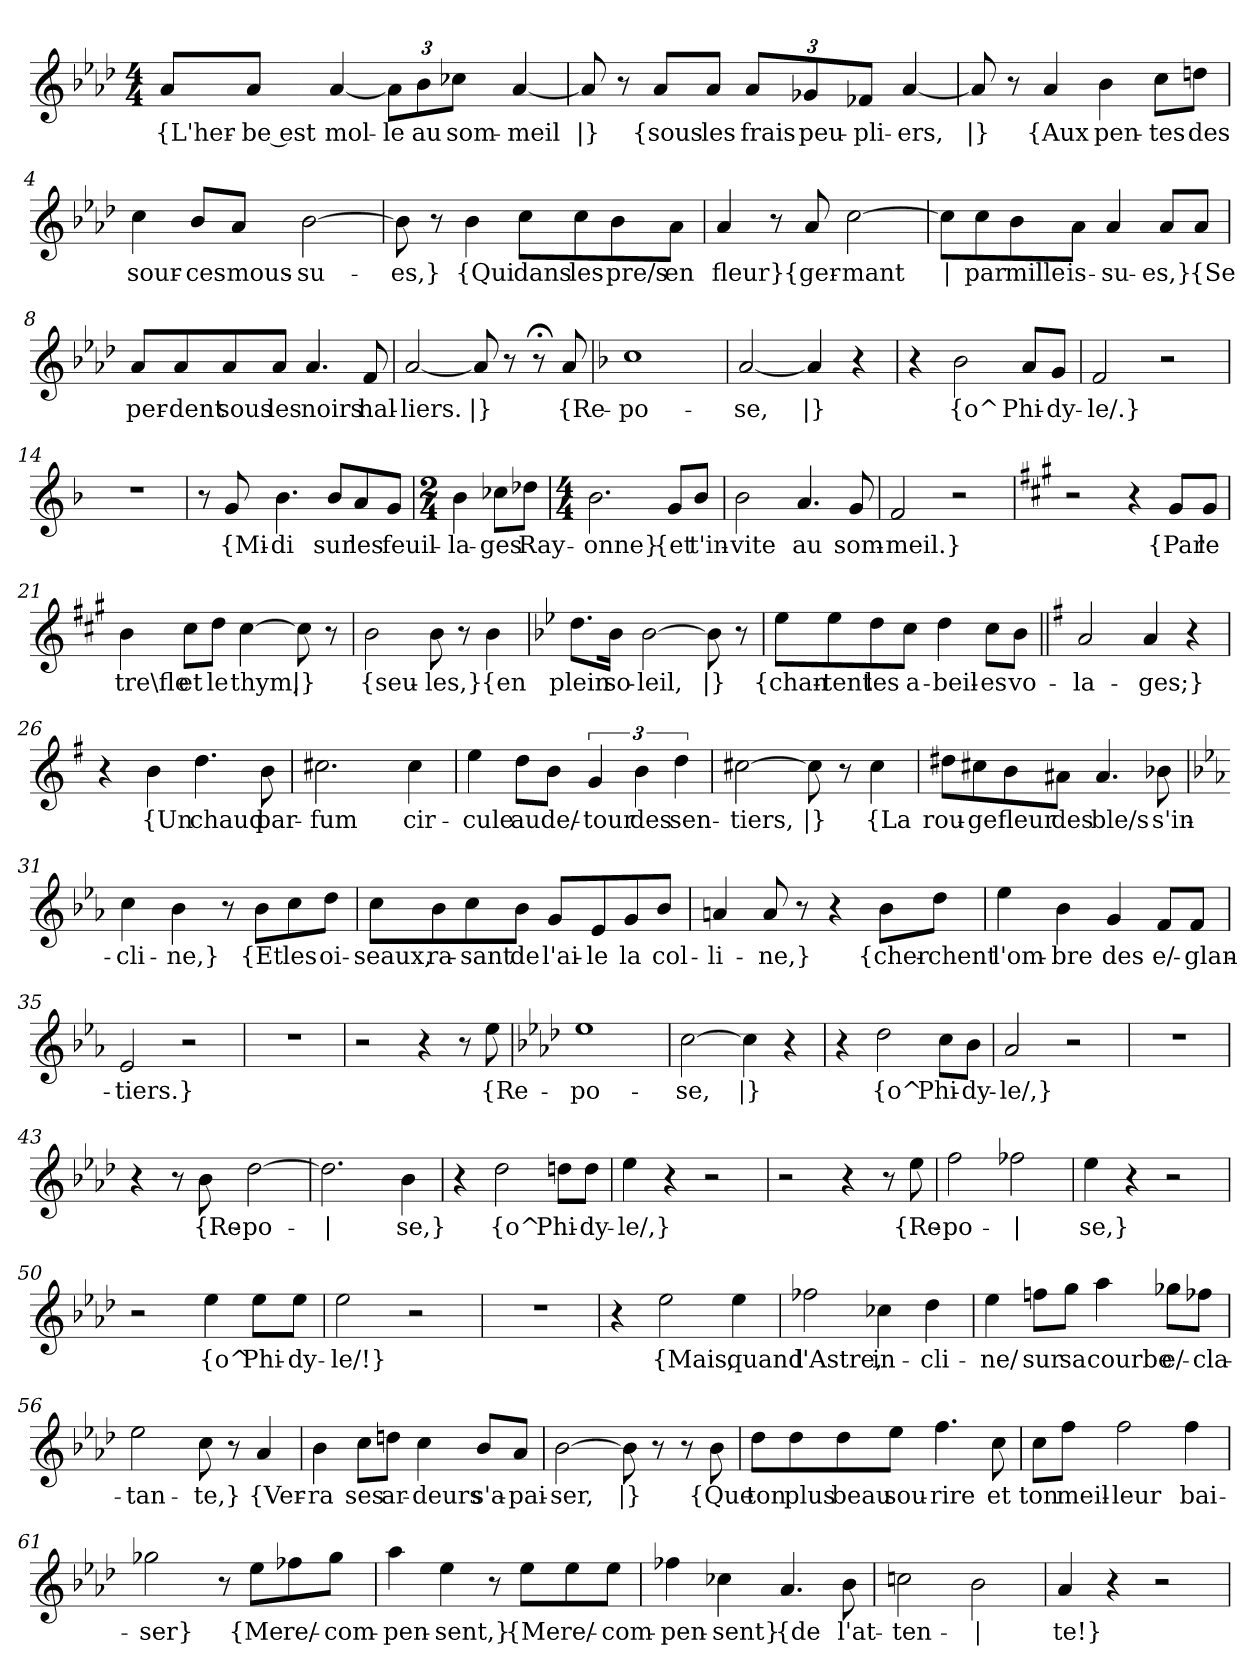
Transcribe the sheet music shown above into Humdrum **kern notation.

**kern	**text
*part1	*part1
*staff1	*staff1
*clefG2	*
*k[b-e-a-d-]	*
*M4/4	*
=1	=1
!	!LO:LY:b
8a-/L	{L'her-
!	!LO:LY:b
8a-/J	-be est
!	!LO:LY:b
[4a-/	mol-
*Xbrackettup	*
!	!LO:LY:b
12a-\L]	-le
!	!LO:LY:b
12b-\	au
!	!LO:LY:b
12cc-X\J	som-
!	!LO:LY:b
[4a-/	-meil
=2	=2
!	!LO:LY:b
8a-/]	|}
8r	.
!	!LO:LY:b
8a-/L	{sous
!	!LO:LY:b
8a-/J	les
!	!LO:LY:b
12a-/L	frais
!	!LO:LY:b
12g-X/	peu-
!	!LO:LY:b
12f-X/J	-pli-
!	!LO:LY:b
[4a-/	-ers,
=3	=3
!	!LO:LY:b
8a-/]	|}
8r	.
!	!LO:LY:b
4a-/	{Aux
!	!LO:LY:b
4b-\	pen-
!	!LO:LY:b
8cc\L	-tes
!	!LO:LY:b
8ddn\J	des
!!LO:LB:g=z
=4	=4
!	!LO:LY:b
4cc\	sour-
!	!LO:LY:b
8b-/L	-ces
!	!LO:LY:b
8a-/J	mous-
!	!LO:LY:b
[2b-\	-su-
=5	=5
!	!LO:LY:b
8b-\]	-es,}
8r	.
!	!LO:LY:b
4b-\	{Qui
!	!LO:LY:b
8cc\L	dans
!	!LO:LY:b
8cc\	les
!	!LO:LY:b
8b-\	pre/s
!	!LO:LY:b
8a-\J	en
=6	=6
!	!LO:LY:b
4a-/	fleur}
8r	.
!	!LO:LY:b
8a-/	{ger-
!	!LO:LY:b
[2cc\	-mant
=7	=7
!	!LO:LY:b
8cc\L]	|
!	!LO:LY:b
8cc\	par
!	!LO:LY:b
8b-\	mille
!	!LO:LY:b
8a-\J	is-
!	!LO:LY:b
4a-/	-su-
!	!LO:LY:b
8a-/L	-es,}
!	!LO:LY:b
8a-/J	{Se
!!LO:LB:g=z
=8	=8
!	!LO:LY:b
8a-/L	per-
!	!LO:LY:b
8a-/	-dent
!	!LO:LY:b
8a-/	sous
!	!LO:LY:b
8a-/J	les
!	!LO:LY:b
4.a-/	noirs
!	!LO:LY:b
8f/	hal-
=9	=9
!	!LO:LY:b
[2a-/	-liers.
!	!LO:LY:b
8a-/]	|}
8r	.
8r;<	.
!	!LO:LY:b
8a-/	{Re-
=10	=10
*k[b-]	*
!	!LO:LY:b
1cc	-po-
=11	=11
!	!LO:LY:b
[2a/	-se,
!	!LO:LY:b
4a/]	|}
4r	.
=12	=12
4r	.
!	!LO:LY:b
2b-\	{o^
!	!LO:LY:b
8a/L	Phi-
!	!LO:LY:b
8g/J	-dy-
=13	=13
!	!LO:LY:b
2f/	-le/.}
2r	.
=14	=14
1r	.
!!LO:LB:g=z
=15	=15
8r	.
!	!LO:LY:b
8g/	{Mi-
!	!LO:LY:b
4.b-\	-di
!	!LO:LY:b
8b-/L	sur
!	!LO:LY:b
8a/	les
!	!LO:LY:b
8g/J	feuil-
=16	=16
*M2/4	*
!	!LO:LY:b
4b-\	-la-
!	!LO:LY:b
8cc-X\L	-ges
!	!LO:LY:b
8dd-X\J	Ray-
=17	=17
*M4/4	*
!	!LO:LY:b
2.b-\	-onne}
!	!LO:LY:b
8g/L	{et
!	!LO:LY:b
8b-/J	t'in-
=18	=18
!	!LO:LY:b
2b-\	-vite
!	!LO:LY:b
4.a/	au
!	!LO:LY:b
8g/	som-
=19	=19
!	!LO:LY:b
2f/	-meil.}
2r	.
=20	=20
*k[f#c#g#]	*
2r	.
4r	.
!	!LO:LY:b
8g#/L	{Par
!	!LO:LY:b
8g#/J	le
!!LO:LB:g=z
=21	=21
!	!LO:LY:b
4b\	tre\fle
!	!LO:LY:b
8cc#\L	et
!	!LO:LY:b
8dd\J	le
!	!LO:LY:b
[4cc#\	thym,
!	!LO:LY:b
8cc#\]	|}
8r	.
=22	=22
!	!LO:LY:b
2b\	{seu-
!	!LO:LY:b
8b\	-les,}
8r	.
!	!LO:LY:b
4b\	{en
=23	=23
*k[b-e-]	*
!	!LO:LY:b
8.dd\L	plein
!	!LO:LY:b
16b-\Jk	so-
!	!LO:LY:b
[2b-\	-leil,
!	!LO:LY:b
8b-\]	|}
8r	.
=24	=24
!	!LO:LY:b
8ee-\L	{chan-
!	!LO:LY:b
8ee-\	-tent
!	!LO:LY:b
8dd\	les
!	!LO:LY:b
8cc\J	a-
!	!LO:LY:b
4dd\	-beil-
!	!LO:LY:b
8cc\L	-es
!	!LO:LY:b
8b-\J	vo-
!!LO:LB:g=z
=25||	=25||
*k[f#]	*
!	!LO:LY:b
2a/	-la-
!	!LO:LY:b
4a/	-ges;}
4r	.
=26	=26
4r	.
!	!LO:LY:b
4b\	{Un
!	!LO:LY:b
4.dd\	chaud
!	!LO:LY:b
8b\	par-
=27	=27
!	!LO:LY:b
2.cc#X\	-fum
!	!LO:LY:b
4cc#\	cir-
=28	=28
!	!LO:LY:b
4ee\	-cule
!	!LO:LY:b
8dd\L	au
!	!LO:LY:b
8b\J	de/-
*brackettup	*
!	!LO:LY:b
6g/	-tour
!	!LO:LY:b
6b\	des
!	!LO:LY:b
6dd\	sen-
=29	=29
!	!LO:LY:b
[2cc#X\	-tiers,
!	!LO:LY:b
8cc#\]	|}
8r	.
!	!LO:LY:b
4cc#\	{La
!!LO:LB:g=z
=30	=30
!	!LO:LY:b
8dd#X\L	rou-
!	!LO:LY:b
8cc#X\	-ge
!	!LO:LY:b
8b\	fleur
!	!LO:LY:b
8a#X\J	des
!	!LO:LY:b
4.a#/	ble/s
!	!LO:LY:b
8b-X\	s'in-
=31	=31
*k[b-e-a-]	*
!	!LO:LY:b
4cc\	-cli-
!	!LO:LY:b
4b-\	-ne,}
8r	.
!	!LO:LY:b
8b-\L	{Et
!	!LO:LY:b
8cc\	les
!	!LO:LY:b
8dd\J	oi-
=32	=32
!	!LO:LY:b
8cc\L	-seaux,
!	!LO:LY:b
8b-\	ra-
!	!LO:LY:b
8cc\	-sant
!	!LO:LY:b
8b-\J	de
!	!LO:LY:b
8g/L	l'ai-
!	!LO:LY:b
8e-/	-le
!	!LO:LY:b
8g/	la
!	!LO:LY:b
8b-/J	col-
!!LO:LB:g=z
=33	=33
!	!LO:LY:b
4an/	-li-
!	!LO:LY:b
8a/	-ne,}
8r	.
4r	.
!	!LO:LY:b
8b-\L	{cher-
!	!LO:LY:b
8dd\J	-chent
=34	=34
!	!LO:LY:b
4ee-\	l'om-
!	!LO:LY:b
4b-\	-bre
!	!LO:LY:b
4g/	des
!	!LO:LY:b
8f/L	e/-
!	!LO:LY:b
8f/J	-glan-
=35	=35
!	!LO:LY:b
2e-/	-tiers.}
2r	.
=36	=36
1r	.
=37	=37
2r	.
4r	.
8r	.
!	!LO:LY:b
8ee-\	{Re-
=38	=38
*k[b-e-a-d-]	*
!	!LO:LY:b
1ee-	-po-
=39	=39
!	!LO:LY:b
[2cc\	-se,
!	!LO:LY:b
4cc\]	|}
4r	.
!!LO:LB:g=z
=40	=40
4r	.
!	!LO:LY:b
2dd-\	{o^
!	!LO:LY:b
8cc\L	Phi-
!	!LO:LY:b
8b-\J	-dy-
=41	=41
!	!LO:LY:b
2a-/	-le/,}
2r	.
=42	=42
1r	.
=43	=43
4r	.
8r	.
!	!LO:LY:b
8b-\	{Re-
!	!LO:LY:b
[2dd-\	-po-
=44	=44
!	!LO:LY:b
2.dd-\]	|
!	!LO:LY:b
4b-\	-se,}
=45	=45
4r	.
!	!LO:LY:b
2dd-\	{o^
!	!LO:LY:b
8ddn\L	Phi-
!	!LO:LY:b
8dd\J	-dy-
=46	=46
!	!LO:LY:b
4ee-\	-le/,}
4r	.
2r	.
=47	=47
2r	.
4r	.
8r	.
!	!LO:LY:b
8ee-\	{Re-
=48	=48
!	!LO:LY:b
2ff\	-po-
!	!LO:LY:b
2ff-X\	|
!!LO:LB:g=z
=49	=49
!	!LO:LY:b
4ee-\	-se,}
4r	.
2r	.
=50	=50
2r	.
!	!LO:LY:b
4ee-\	{o^
!	!LO:LY:b
8ee-\L	Phi-
!	!LO:LY:b
8ee-\J	-dy-
=51	=51
!	!LO:LY:b
2ee-\	-le/!}
2r	.
=52	=52
1r	.
=53	=53
4r	.
!	!LO:LY:b
2ee-\	{Mais,
!	!LO:LY:b
4ee-\	quand
=54	=54
!	!LO:LY:b
2ff-X\	l'Astre,
!	!LO:LY:b
4cc-X\	in-
!	!LO:LY:b
4dd-\	-cli-
=55	=55
!	!LO:LY:b
4ee-\	-ne/
!	!LO:LY:b
8ffn\L	sur
!	!LO:LY:b
8gg\J	sa
!	!LO:LY:b
4aa-\	courbe
!	!LO:LY:b
8gg-X\L	e/-
!	!LO:LY:b
8ff-X\J	-cla-
!!LO:PB:g=z
=56	=56
!	!LO:LY:b
2ee-\	-tan-
!	!LO:LY:b
8cc\	-te,}
8r	.
!	!LO:LY:b
4a-/	{Ver-
=57	=57
!	!LO:LY:b
4b-\	-ra
!	!LO:LY:b
8cc\L	ses
!	!LO:LY:b
8ddn\J	ar-
!	!LO:LY:b
4cc\	-deurs
!	!LO:LY:b
8b-/L	s'a-
!	!LO:LY:b
8a-/J	-pai-
=58	=58
!	!LO:LY:b
[2b-\	-ser,
!	!LO:LY:b
8b-\]	|}
8r	.
8r	.
!	!LO:LY:b
8b-\	{Que
=59	=59
!	!LO:LY:b
8dd-\L	ton
!	!LO:LY:b
8dd-\	plus
!	!LO:LY:b
8dd-\	beau
!	!LO:LY:b
8ee-\J	sou-
!	!LO:LY:b
4.ff\	-rire
!	!LO:LY:b
8cc\	et
!!LO:LB:g=z
=60	=60
!	!LO:LY:b
8cc\L	ton
!	!LO:LY:b
8ff\J	meil-
!	!LO:LY:b
2ff\	-leur
!	!LO:LY:b
4ff\	bai-
=61	=61
!	!LO:LY:b
2gg-X\	-ser}
8r	.
!	!LO:LY:b
8ee-\L	{Me
!	!LO:LY:b
8ff-X\	re/-
!	!LO:LY:b
8gg-\J	-com-
=62	=62
!	!LO:LY:b
4aa-\	-pen-
!	!LO:LY:b
4ee-\	-sent,}
8r	.
!	!LO:LY:b
8ee-\L	{Me
!	!LO:LY:b
8ee-\	re/-
!	!LO:LY:b
8ee-\J	-com-
=63	=63
!	!LO:LY:b
4ff-X\	-pen-
!	!LO:LY:b
4cc-X\	-sent}
!	!LO:LY:b
4.a-/	{de
!	!LO:LY:b
8b-\	l'at-
!!LO:LB:g=z
=64	=64
!	!LO:LY:b
2ccn\	-ten-
!	!LO:LY:b
2b-\	|
=65	=65
!	!LO:LY:b
4a-/	-te!}
4r	.
2r	.
=	=
*-	*-
